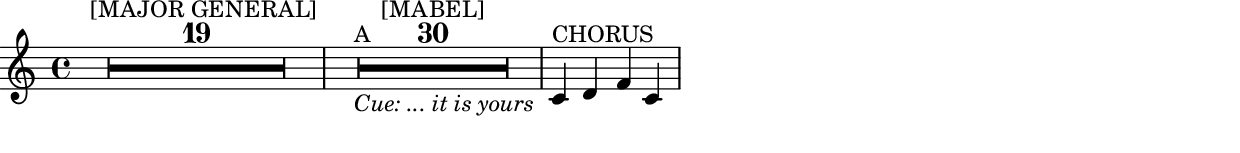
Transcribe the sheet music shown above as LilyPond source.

%% Generated by lilypond-book.py
%% Options: [exampleindent=10.16\mm,indent=0\mm,line-width=160\mm]
\include "lilypond-book-preamble.ly"


% ****************************************************************
% Start cut-&-pastable-section
% ****************************************************************



\paper {
  indent = 0\mm
  line-width = 160\mm
  % offset the left padding, also add 1mm as lilypond creates cropped
  % images with a little space on the right
  line-width = #(- line-width (* mm  3.000000) (* mm 1))
}

\layout {
  
}





% ****************************************************************
% ly snippet:
% ****************************************************************
\sourcefilename "multi-measure-rest-markup.ly"
\sourcefileline 0
%% DO NOT EDIT this file manually; it is automatically
%% generated from LSR http://lsr.dsi.unimi.it
%% Make any changes in LSR itself, or in Documentation/snippets/new/ ,
%% and then run scripts/auxiliar/makelsr.py
%%
%% This file is in the public domain.
\version "2.14.2"

\header {
  lsrtags = "text, rhythms"

%% Translation of GIT committish: 6977ddc9a3b63ea810eaecb864269c7d847ccf98
texidoces = "
Los elementos de marcado aplicados a un silencio multicompás se
centran encima o debajo de éste.  Los elementos de marcado extensos
que se adjuntan a silencios multicompás no producen la expansión del
compás.  Para expandir un silencio multicompás de forma que quepa todo
el marcado, utilice un silencio de separación con un marcado aplicado
antes del silencio multicompás.

Observe que el silencio separador produce la inserción de un compás.
El texto aplicado a un siencio sparador de esta forma se alinea por la
izquierda a la posición en que la nota estaría situada dentro del
compás, pero si la longitud del compás está determinada por la
longitud del texto, éste aparecerá centrado.

"

doctitlees = "Marcado de silencios multicompás"


%% Translation of GIT committish: 0a868be38a775ecb1ef935b079000cebbc64de40
  texidocde = "Textbeschriftungen, die an Mehrtaktpausen gehängt wird,
wird über oder unter der Pause zentriert.  Lange Beschriftungen
lassen den Takt nicht breiter werden.  Um eine Mehrtaktpause einer
Beschriftung anzupassen, muss eine unsichtbare Pause mit der
Beschriftung direkt vor der Mehrtaktpause eingesetzt werden.

Man sollte beachten, dass unsichtbare Pausen automatische Taktstriche
nach sich ziehen.  Text, der an eine unsichtbare Pause gehängt wird,
ist links ausgerichtet an der Position, wo die Pause erscheinen
würde.  Wenn aber die Länge des Taktes durch die Länge des Textes
bestimmt wird, sieht es so aus, als ob der Text zentriert gesetzt
ist."

  doctitlede = "Textbeschriftung und Mehrtaktpausen"



%% Translation of GIT committish: 4da4307e396243a5a3bc33a0c2753acac92cb685
  texidocfr = "
Lorsque du texte est attaché à un silence multi-mesures, il sera centré
dans la mesure, au-dessus ou en dessous de la portée.  Afin d'étirer la
mesure dans le cas ou ce texte est relativement long, il suffit
d'insérer un silence invisible auquel on attache le texte en question,
avant le silence multi-mesures.

Rappelez-vous qu'un silence invisible génère une barre de mesure.  Le
texte attaché à ce silence invisible sera alors aligné sur la gauche de
là où serait positionnée la note.  Cependant, si la taille de la mesure
est déterminée par la longueur du texte, il apparaîtra comme centré.

"
  doctitlefr = "Ajout de texte à un silence multi-mesures"

  texidoc = "
Markups attached to a multi-measure rest will be centered above or
below it.  Long markups attached to multi-measure rests do not cause
the measure to expand.  To expand a multi-measure rest to fit the
markup, use a spacer rest with an attached markup before the
multi-measure rest.

Note that the spacer rest causes a bar line to be inserted.  Text
attached to a spacer rest in this way is left-aligned to the position
where the note would be placed in the measure, but if the measure
length is determined by the length of the text, the text will appear to
be centered.

"
  doctitle = "Multi-measure rest markup"
} % begin verbatim


\relative c' {
  \compressFullBarRests
  \textLengthOn
  s1*0^\markup { [MAJOR GENERAL] }
  R1*19
  s1*0_\markup { \italic { Cue: ... it is yours } }
  s1*0^\markup { A }
  R1*30^\markup { [MABEL] }
  \textLengthOff
  c4^\markup { CHORUS } d f c
}



% ****************************************************************
% end ly snippet
% ****************************************************************
